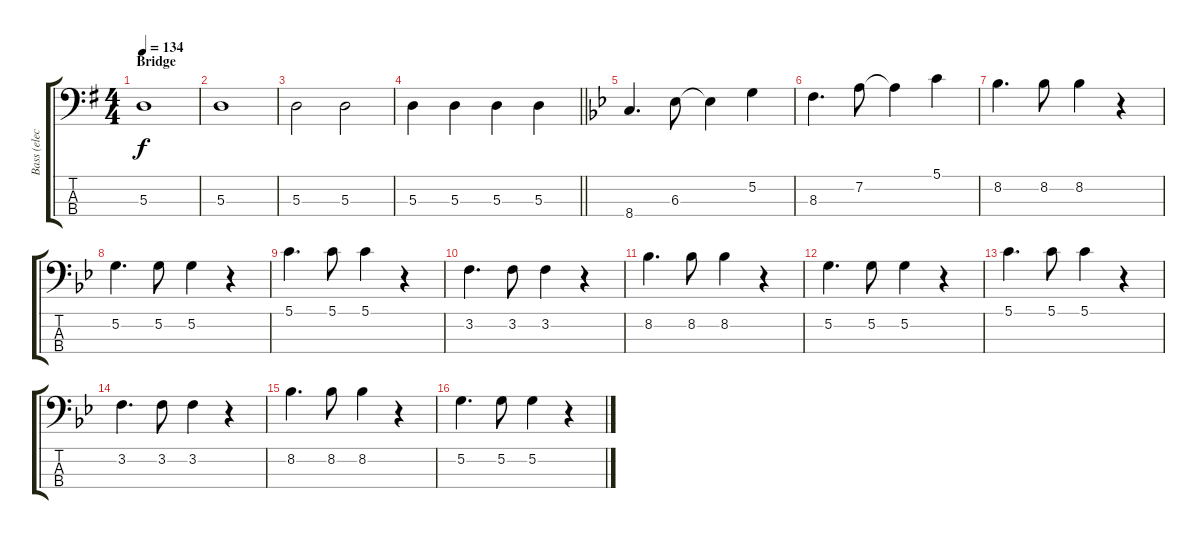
\track ("Bass (elec.)" "Bass (elec") {instrument electricbassfinger}
\staff {score tabs}
\tuning (G2 D2 A1 E1) {hide}
\ts (4 4)
\section ("" "Bridge")
\tempo 134
\clef f4
\ks g
5.3.1{dy f} |
5.3.1 |
5.3.2 5.3.2 |
\barLineRight lightlight
5.3.4 5.3.4 5.3.4 5.3.4 |
\section ("" "")
\ks bb
8.4.4{d} 6.3.8 6.3{t}.4 5.2.4 |
8.3.4{d} 7.2.8 7.2{t}.4 5.1.4 |
8.2.4{d} 8.2.8 8.2.4 r.4 |
5.2.4{d} 5.2.8 5.2.4 r.4 |
5.1.4{d} 5.1.8 5.1.4 r.4 |
3.2.4{d} 3.2.8 3.2.4 r.4 |
8.2.4{d} 8.2.8 8.2.4 r.4 |
5.2.4{d} 5.2.8 5.2.4 r.4 |
5.1.4{d} 5.1.8 5.1.4 r.4 |
3.2.4{d} 3.2.8 3.2.4 r.4 |
8.2.4{d} 8.2.8 8.2.4 r.4 |
5.2.4{d} 5.2.8 5.2.4 r.4
